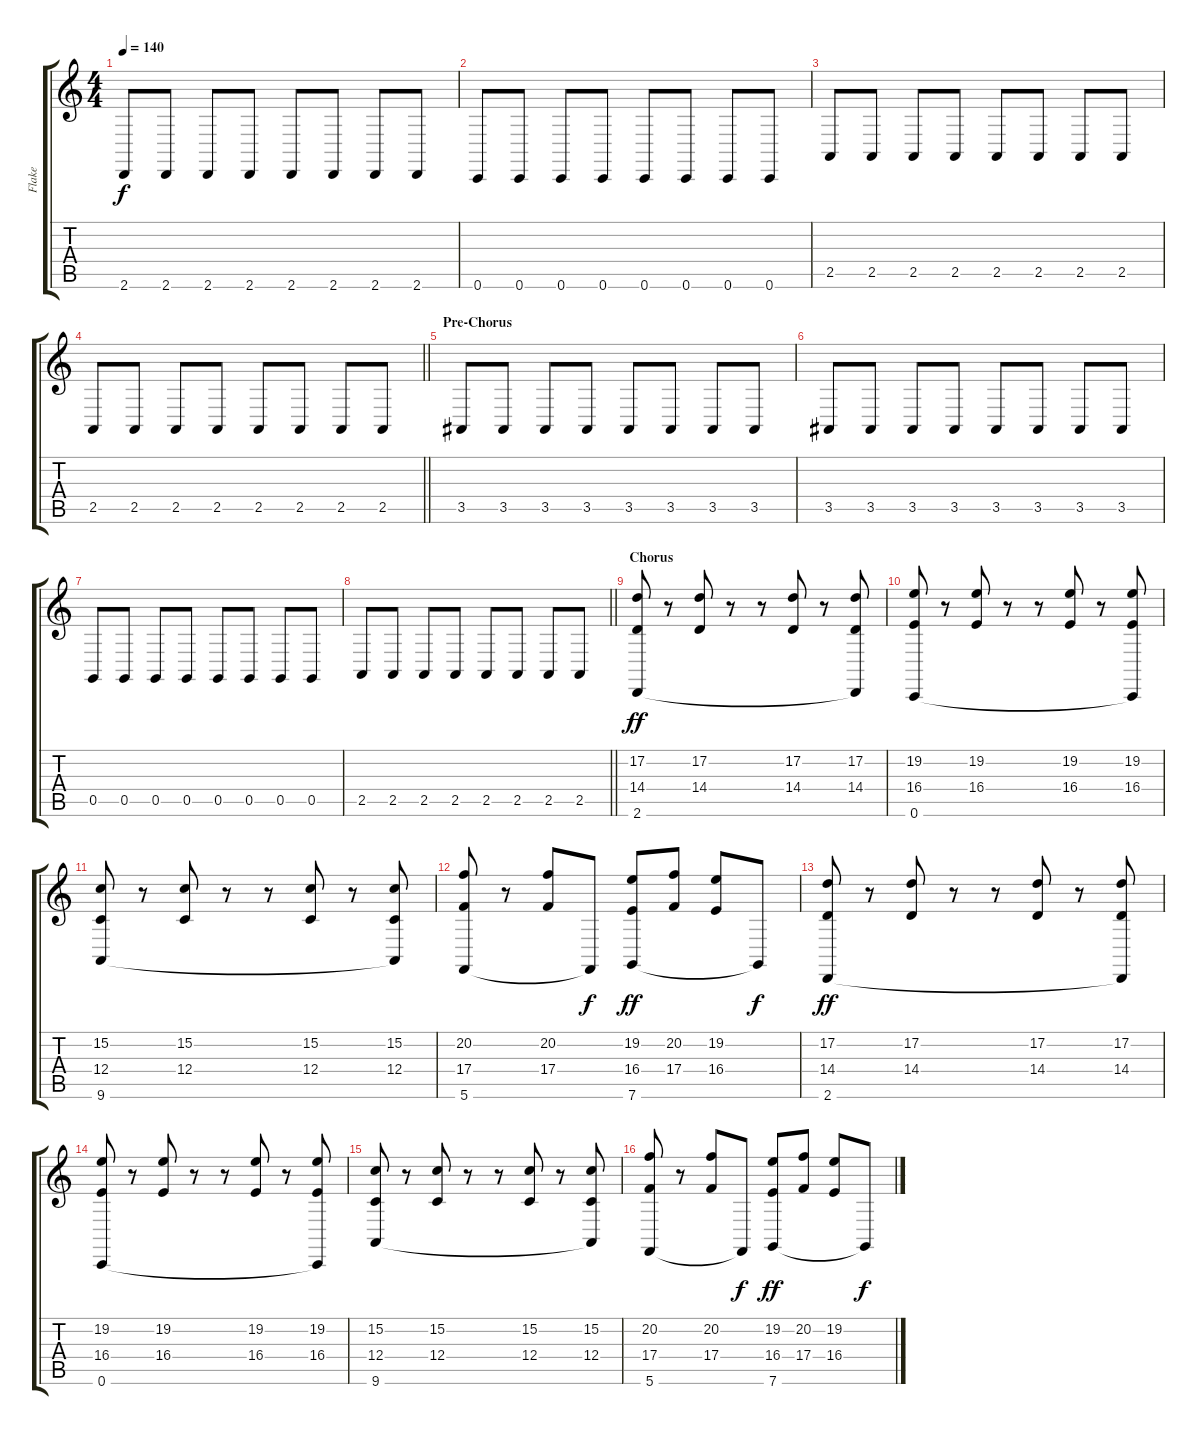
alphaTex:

\track ("Flake" "Flake") {instrument lead8bassandlead}
\staff {score tabs}
\tuning (D4 A3 F3 C3 G2 C2) {hide}
\ts (4 4)
\tempo 140
\clef g2
\ks c
2.6.8{dy f} 2.6.8 2.6.8 2.6.8 2.6.8 2.6.8 2.6.8 2.6.8 |
0.6.8 0.6.8 0.6.8 0.6.8 0.6.8 0.6.8 0.6.8 0.6.8 |
2.5.8 2.5.8 2.5.8 2.5.8 2.5.8 2.5.8 2.5.8 2.5.8 |
\barLineRight lightlight
2.5.8 2.5.8 2.5.8 2.5.8 2.5.8 2.5.8 2.5.8 2.5.8 |
\section ("" "Pre-Chorus")
3.5.8 3.5.8 3.5.8 3.5.8 3.5.8 3.5.8 3.5.8 3.5.8 |
3.5.8 3.5.8 3.5.8 3.5.8 3.5.8 3.5.8 3.5.8 3.5.8 |
0.5.8 0.5.8 0.5.8 0.5.8 0.5.8 0.5.8 0.5.8 0.5.8 |
\barLineRight lightlight
2.5.8 2.5.8 2.5.8 2.5.8 2.5.8 2.5.8 2.5.8 2.5.8 |
\section ("" "Chorus")
(17.2 14.4 2.6).8{dy ff volume 11} r.8 (17.2 14.4).8 r.8 r.8 (17.2 14.4).8 r.8 (17.2 14.4 2.6{t}).8 |
(19.2 16.4 0.6).8 r.8 (19.2 16.4).8 r.8 r.8 (19.2 16.4).8 r.8 (19.2 16.4 0.6{t}).8 |
(15.2 12.4 9.6).8 r.8 (15.2 12.4).8 r.8 r.8 (15.2 12.4).8 r.8 (15.2 12.4 9.6{t}).8 |
(20.2 17.4 5.6).8 r.8 (20.2 17.4).8 5.6{t}.8{dy f} (19.2 16.4 7.6).8{dy ff} (20.2 17.4).8 (19.2 16.4).8 7.6{t}.8{dy f} |
(17.2 14.4 2.6).8{dy ff} r.8 (17.2 14.4).8 r.8 r.8 (17.2 14.4).8 r.8 (17.2 14.4 2.6{t}).8 |
(19.2 16.4 0.6).8 r.8 (19.2 16.4).8 r.8 r.8 (19.2 16.4).8 r.8 (19.2 16.4 0.6{t}).8 |
(15.2 12.4 9.6).8 r.8 (15.2 12.4).8 r.8 r.8 (15.2 12.4).8 r.8 (15.2 12.4 9.6{t}).8 |
(20.2 17.4 5.6).8 r.8 (20.2 17.4).8 5.6{t}.8{dy f} (19.2 16.4 7.6).8{dy ff} (20.2 17.4).8 (19.2 16.4).8 7.6{t}.8{dy f}
